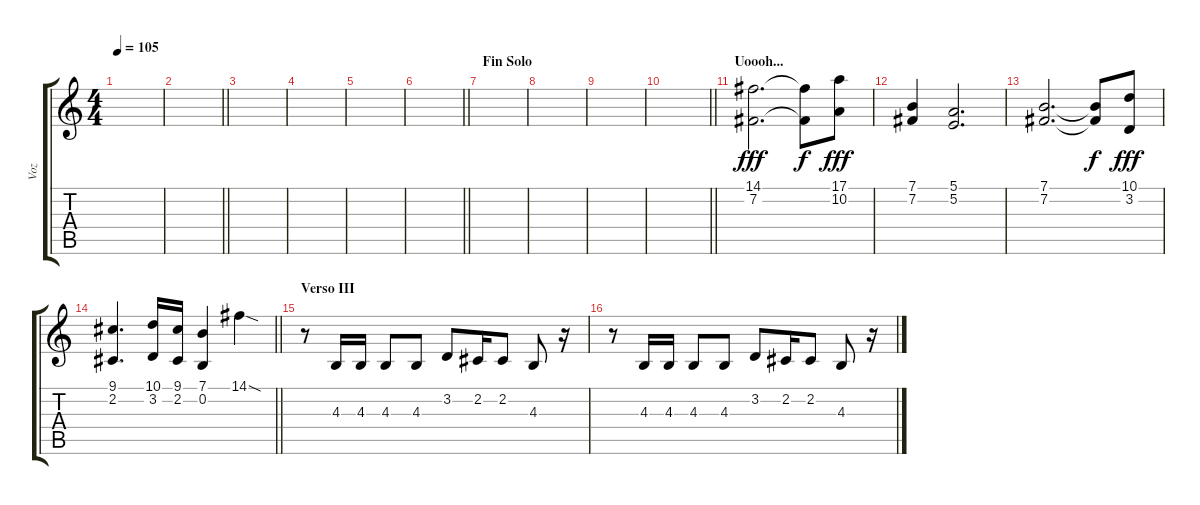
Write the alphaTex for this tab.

\track ("Voz" "Voz") {instrument lead6voice}
\staff {score tabs}
\tuning (E4 B3 G3 D3 A2 E2) {hide}
\ts (4 4)
\tempo 105
\clef g2
\ks c
|
\barLineRight lightlight
|
|
|
|
\barLineRight lightlight
|
\section ("" "Fin Solo")
|
|
|
\barLineRight lightlight
|
\section ("" "Uoooh...")
(14.1 7.2).2{d dy fff} (14.1{t} 7.2{t}).8{dy f} (17.1 10.2).8{dy fff} |
(7.1 7.2).4 (5.1 5.2).2{d} |
(7.1 7.2).2{d} (7.1{t} 7.2{t}).8{dy f} (10.1 3.2).8{dy fff} |
\barLineRight lightlight
(9.1 2.2).4{d} (10.1 3.2).16 (9.1 2.2).16 (7.1 0.2).4 14.1{sod}.4 |
\section ("" "Verso III")
r.8 4.3.16 4.3.16 4.3.8 4.3.8 3.2.8 2.2.16 2.2.8 4.3.8 r.16 |
r.8 4.3.16 4.3.16 4.3.8 4.3.8 3.2.8 2.2.16 2.2.8 4.3.8 r.16
